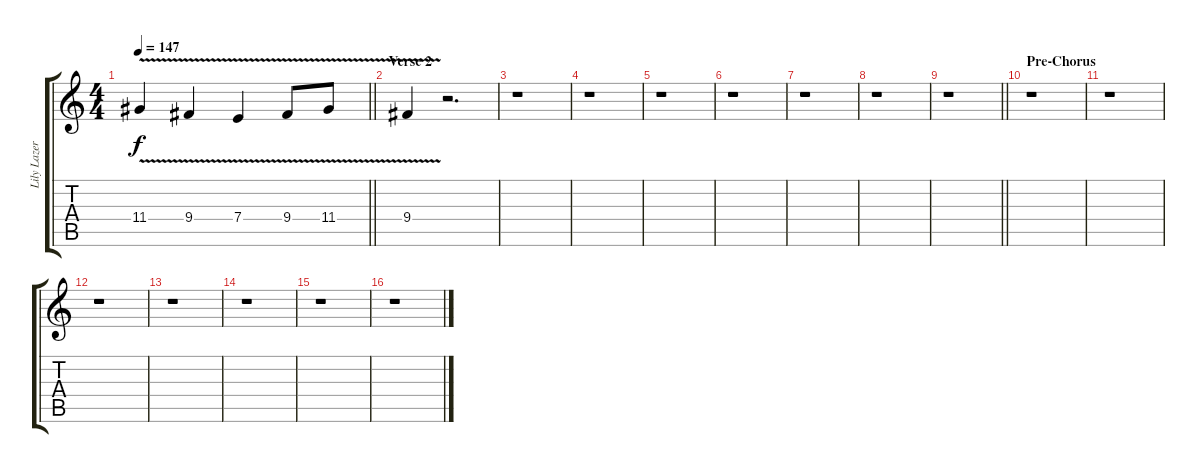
\track ("Lily Lazer (Guitar)" "Lily Lazer") {instrument distortionguitar}
\staff {score tabs}
\tuning (B3 Gb3 D3 A2 E2 B1) {hide}
\ts (4 4)
\tempo 147
\clef g2
\barLineRight lightlight
\ks c
11.4{v}.4{dy f} 9.4{v}.4 7.4{v}.4 9.4{v}.8 11.4{v}.8 |
\section ("" "Verse 2")
9.4{v}.4 r.2{d} |
r.1 |
r.1 |
r.1 |
r.1 |
r.1 |
r.1 |
\barLineRight lightlight
r.1 |
\section ("" "Pre-Chorus")
r.1 |
r.1 |
r.1 |
r.1 |
r.1 |
r.1 |
r.1
